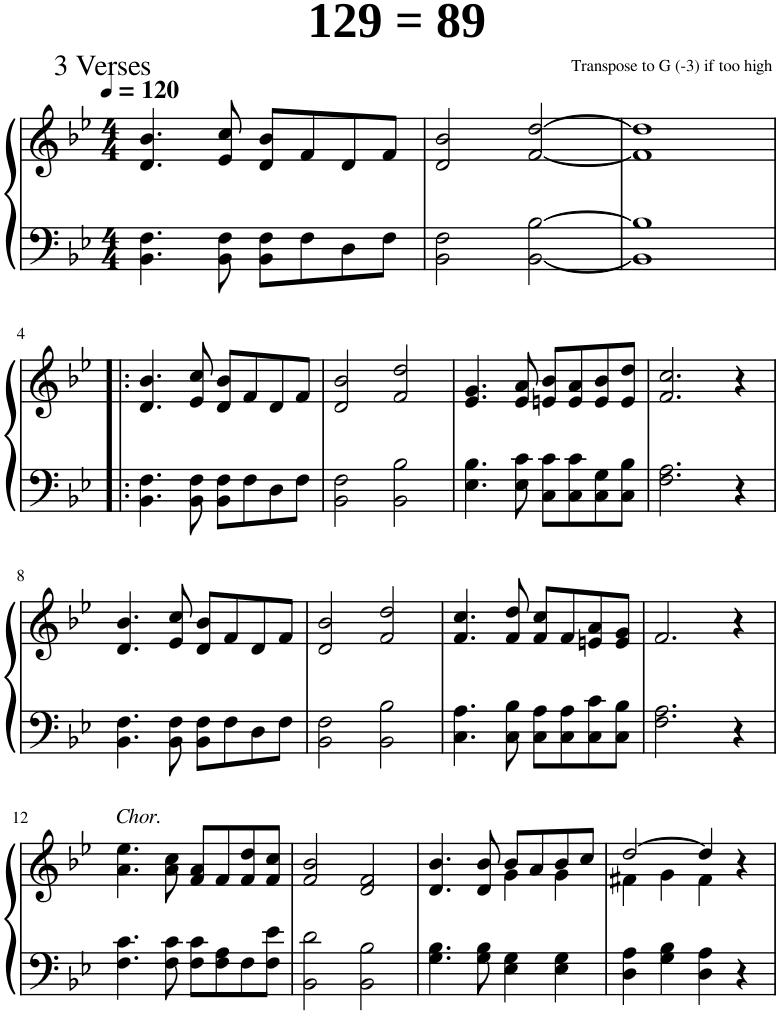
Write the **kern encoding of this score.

**kern	**kern
*part1	*part1
*staff2	*staff1
*I"Piano	*
*I'Pno.	*
*clefF4	*clefG2
*k[b-e-]	*k[b-e-]
*M4/4	*M4/4
*MM120	*MM120
=1	=1
4.BB-\ 4.F\	4.d/ 4.b-/
8BB-\ 8F\	8e-/ 8cc/
8BB-\ 8F\L	8d/ 8b-/L
8F\	8f/
8D\	8d/
8F\J	8f/J
=2	=2
2BB-\ 2F\	2d/ 2b-/
[2BB-\ [2B-\	[2f/ [2dd/
=3	=3
1BB-] 1B-]	1f] 1dd]
!!LO:LB:g=z
=4!|:	=4!|:
4.BB-\ 4.F\	4.d/ 4.b-/
8BB-\ 8F\	8e-/ 8cc/
8BB-\ 8F\L	8d/ 8b-/L
8F\	8f/
8D\	8d/
8F\J	8f/J
=5	=5
2BB-\ 2F\	2d/ 2b-/
2BB-\ 2B-\	2f/ 2dd/
=6	=6
4.E-\ 4.B-\	4.e-/ 4.g/
8E-\ 8c\	8e-/ 8a/
8C\ 8c\L	8en/ 8b-/L
8C\ 8c\	8e/ 8a/
8C\ 8G\	8e/ 8b-/
8C\ 8B-\J	8e/ 8dd/J
=7	=7
2.F\ 2.A\	2.f/ 2.cc/
4r	4r
!!LO:LB:g=z
=8	=8
4.BB-\ 4.F\	4.d/ 4.b-/
8BB-\ 8F\	8e-/ 8cc/
8BB-\ 8F\L	8d/ 8b-/L
8F\	8f/
8D\	8d/
8F\J	8f/J
=9	=9
2BB-\ 2F\	2d/ 2b-/
2BB-\ 2B-\	2f/ 2dd/
=10	=10
4.C\ 4.A\	4.f/ 4.cc/
8C\ 8B-\	8f/ 8dd/
8C\ 8A\L	8f/ 8cc/L
8C\ 8A\	8f/
8C\ 8c\	8en/ 8a/
8C\ 8B-\J	8e/ 8g/J
=11	=11
2.F\ 2.A\	2.f/
4r	4r
!!LO:LB:g=z
=12	=12
!	!LO:TX:a:i:t=Chor.
4.F\ 4.c\	4.a\ 4.ee-\
8F\ 8c\	8a\ 8cc\
8F\ 8c\L	8f/ 8a/L
8F\ 8A\	8f/
8F\	8f/ 8dd/
8F\ 8e-\J	8f/ 8cc/J
=13	=13
2BB-\ 2d\	2f/ 2b-/
2BB-\ 2B-\	2d/ 2f/
=14	=14
*	*^
4.G\ 4.B-\	4.d/ 4.b-/	2ryy
8G\ 8B-\	8d/ 8b-/	.
4E-\ 4G\	8b-/L	4g\
.	8a/	.
4E-\ 4G\	8b-/	4g\
.	8cc/J	.
=15	=15	=15
4D\ 4A\	[2dd/	4f#X\
4G\ 4B-\	.	4g\
4D\ 4A\	4dd/]	4f#\
4r	4r	4ryy
*	*v	*v
=	=
*-	*-
